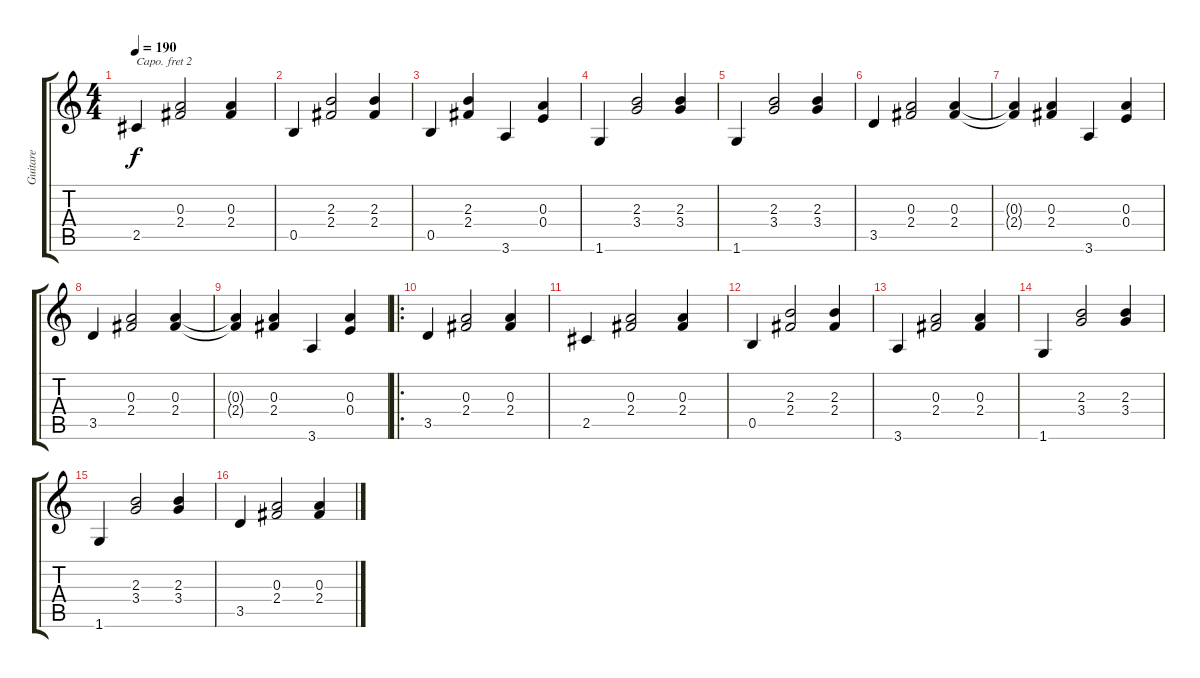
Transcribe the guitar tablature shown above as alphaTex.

\track ("Guitare" "Guitare") {instrument acousticguitarsteel}
\staff {score tabs}
\capo 2
\tuning (E4 B3 G3 D3 A2 E2) {hide}
\ts (4 4)
\tempo 190
\clef g2
\ks c
2.5.4{dy f} (0.3 2.4).2 (0.3 2.4).4 |
0.5.4 (2.3 2.4).2 (2.3 2.4).4 |
0.5.4 (2.3 2.4).4 3.6.4 (0.3 0.4).4 |
1.6.4 (2.3 3.4).2 (2.3 3.4).4 |
1.6.4 (2.3 3.4).2 (2.3 3.4).4 |
3.5.4 (0.3 2.4).2 (0.3 2.4).4 |
(0.3{t} 2.4{t}).4 (0.3 2.4).4 3.6.4 (0.3 0.4).4 |
3.5.4 (0.3 2.4).2 (0.3 2.4).4 |
(0.3{t} 2.4{t}).4 (0.3 2.4).4 3.6.4 (0.3 0.4).4 |
\ro
3.5.4 (0.3 2.4).2 (0.3 2.4).4 |
2.5.4 (0.3 2.4).2 (0.3 2.4).4 |
0.5.4 (2.3 2.4).2 (2.3 2.4).4 |
3.6.4 (0.3 2.4).2 (0.3 2.4).4 |
1.6.4 (2.3 3.4).2 (2.3 3.4).4 |
1.6.4 (2.3 3.4).2 (2.3 3.4).4 |
3.5.4 (0.3 2.4).2 (0.3 2.4).4
